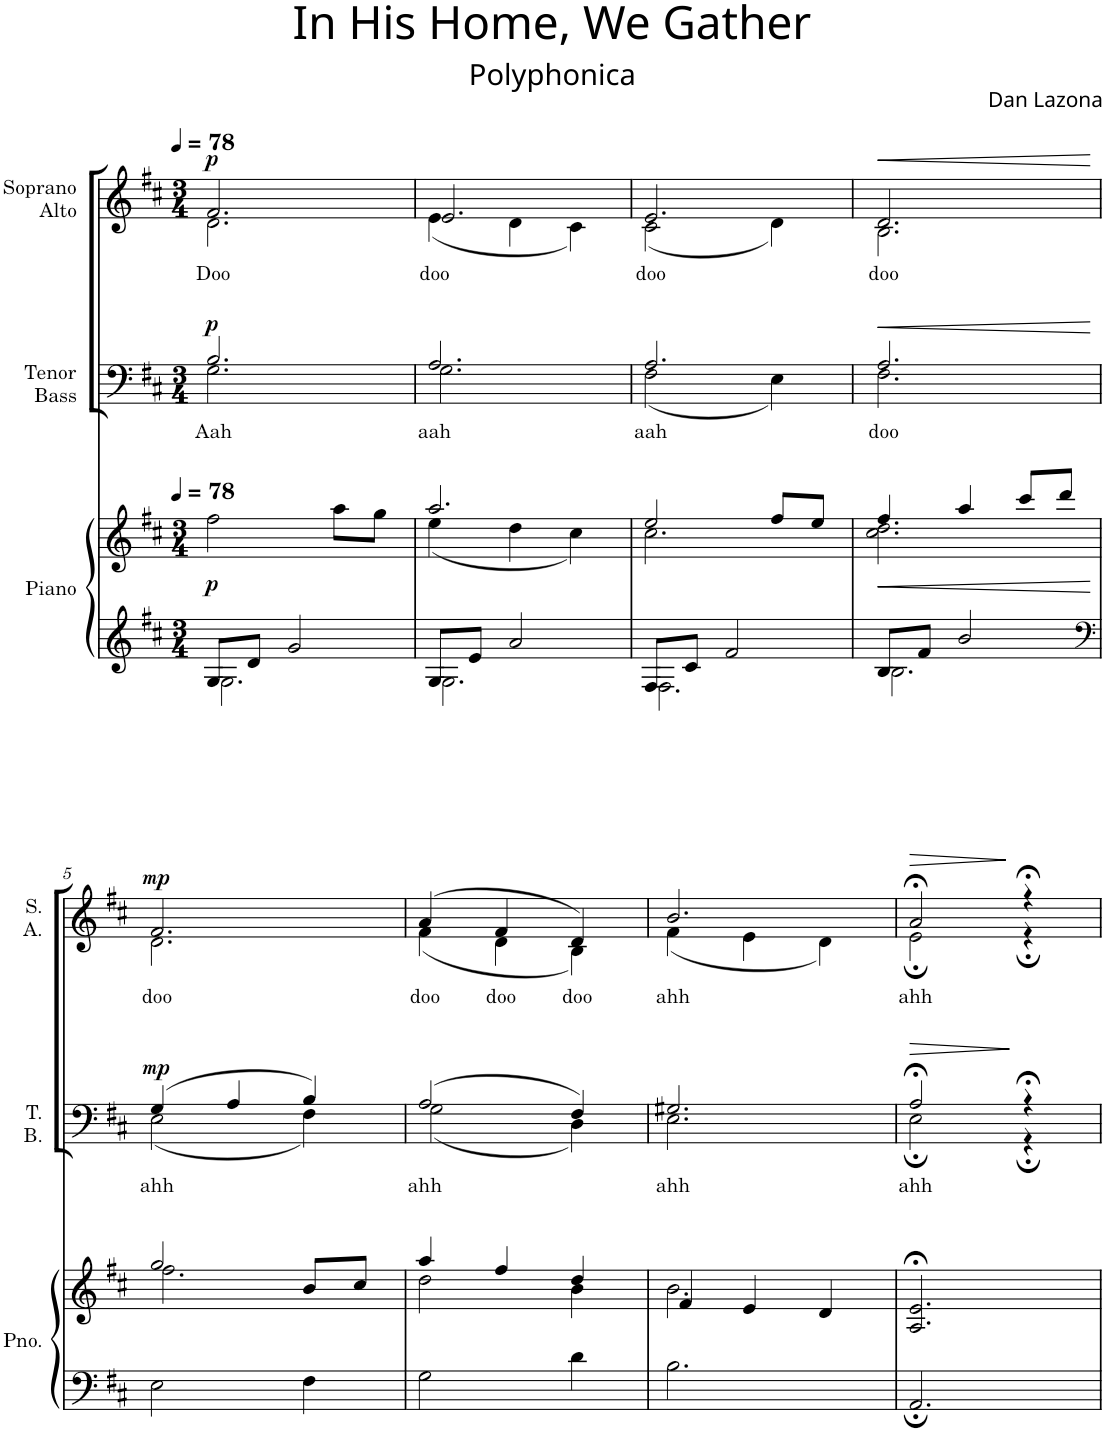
**kern	**kern	**dynam	**kern	**text	**dynam	**kern	**text	**dynam
*part3	*part3	*part3	*part2	*part2	*part2	*part1	*part1	*part1
*staff4	*staff3	*staff3/4	*staff2	*staff2	*staff2	*staff1	*staff1	*staff1
*I"Piano	*	*	*I"Tenor Bass	*	*	*I"Soprano Alto	*	*
*I'Pno.	*	*	*I'T. B.	*	*	*I'S. A.	*	*
*clefG2	*clefG2	*	*clefF4	*	*	*clefG2	*	*
*k[f#c#]	*k[f#c#]	*	*k[f#c#]	*	*	*k[f#c#]	*	*
*M3/4	*M3/4	*	*M3/4	*	*	*M3/4	*	*
*MM78	*MM78	*	*MM78	*	*	*MM78	*	*
=1	=1	=1	=1	=1	=1	=1	=1	=1
*^	*	*	*^	*	*	*	*	*
!	!	!	!LO:DY:b	!	!	!LO:LY:b	!LO:DY:a	!	!LO:LY:b	!LO:DY:a
*	*	*	*	*	*	*	*	*^	*	*
8G/L	2.G\	2ff#\	p	2.B/	2.G\	Aah	p	2.f#/	2.d\	Doo	p
8d/J	.	.	.	.	.	.	.	.	.	.	.
2g/	.	.	.	.	.	.	.	.	.	.	.
.	.	8aa\L	.	.	.	.	.	.	.	.	.
.	.	8gg\J	.	.	.	.	.	.	.	.	.
=2	=2	=2	=2	=2	=2	=2	=2	=2	=2	=2	=2
*	*	*^	*	*	*	*	*	*	*	*	*
!	!	!	!	!	!	!	!LO:LY:b	!	!	!	!LO:LY:b	!
8G/L	2.G\	2.aa/	(4ee\	.	2.A/	2.G\	aah	.	2.e/	(4e\	doo	.
8e/J	.	.	.	.	.	.	.	.	.	.	.	.
2a/	.	.	4dd\	.	.	.	.	.	.	4d\	.	.
.	.	.	4cc#\)	.	.	.	.	.	.	4c#\)	.	.
=3	=3	=3	=3	=3	=3	=3	=3	=3	=3	=3	=3	=3
!	!	!	!	!	!	!	!LO:LY:b	!	!	!	!LO:LY:b	!
8F#/L	2.F#\	2ee/	2.cc#\	.	2.A/	(2F#\	aah	.	2.e/	(2c#\	doo	.
8c#/J	.	.	.	.	.	.	.	.	.	.	.	.
2f#/	.	.	.	.	.	.	.	.	.	.	.	.
.	.	8ff#/L	.	.	.	4E\)	.	.	.	4d\)	.	.
.	.	8ee/J	.	.	.	.	.	.	.	.	.	.
=4	=4	=4	=4	=4	=4	=4	=4	=4	=4	=4	=4	=4
!	!	!	!	!LO:HP:b	!	!	!LO:LY:b	!LO:HP:b	!	!	!LO:LY:b	!LO:HP:b
8B/L	2.B\	4ff#/	2.cc#\ 2.dd\	<	2.A/	2.F#\	doo	<	2.d/	2.B\	doo	<
8f#/J	.	.	.	.	.	.	.	.	.	.	.	.
2b/	.	4aa/	.	.	.	.	.	.	.	.	.	.
.	.	8ccc#/L	.	.	.	.	.	.	.	.	.	.
.	.	8ddd/J	.	.	.	.	.	.	.	.	.	.
*v	*v	*	*	*	*v	*v	*	*	*v	*v	*	*
*	*v	*v	*	*	*	*	*	*	*
.	.	[	.	.	[	.	.	[
!!LO:LB:g=z
=5	=5	=5	=5	=5	=5	=5	=5	=5
*clefF4	*	*	*	*	*	*	*	*
*	*^	*	*^	*	*	*	*	*
!	!	!	!	!	!	!LO:LY:b	!LO:DY:a	!	!LO:LY:b	!LO:DY:a
*	*	*	*	*	*	*	*	*^	*	*
2E\	2gg/	2.ff#\	.	(4G/	(2E\	ahh	mp	2.f#/	2.d\	doo	mp
.	.	.	.	4A/	.	.	.	.	.	.	.
4F#\	8b/L	.	.	4B/)	4F#\)	.	.	.	.	.	.
.	8cc#/J	.	.	.	.	.	.	.	.	.	.
=6	=6	=6	=6	=6	=6	=6	=6	=6	=6	=6	=6
!	!	!	!	!	!	!LO:LY:b	!	!	!	!LO:LY:b	!
2G\	4aa/	2dd\	.	(2A/	(2G\	ahh	.	(4a/	(4f#\	doo	.
!	!	!	!	!	!	!	!	!	!	!LO:LY:b	!
.	4ff#/	.	.	.	.	.	.	4f#/	4d\	doo	.
!	!	!	!	!	!	!	!	!	!	!LO:LY:b	!
4d\	4dd/	4b\	.	4F#/)	4D\)	.	.	4d/)	4B\)	doo	.
=7	=7	=7	=7	=7	=7	=7	=7	=7	=7	=7	=7
!	!	!	!	!	!	!LO:LY:b	!	!	!	!LO:LY:b	!
2.B\	4f#/	2.b\	.	2.G#X/	2.E\	ahh	.	2.b/	(4f#\	ahh	.
.	4e/	.	.	.	.	.	.	.	4e\	.	.
.	4d/	.	.	.	.	.	.	.	4d\)	.	.
*	*v	*v	*	*	*	*	*	*	*	*	*
=8	=8	=8	=8	=8	=8	=8	=8	=8	=8	=8
!	!	!	!	!	!LO:LY:b	!LO:HP:b	!	!	!LO:LY:b	!LO:HP:b
2.AA;/	2.A/;< 2.e/;<	.	2A;</	2E;\	ahh	>	2a;</	2e;\	ahh	>
.	.	.	4r;<	4r;	.	]	4r;<	4r;	.	]
*	*	*	*v	*v	*	*	*	*	*	*
*	*	*	*	*	*	*v	*v	*	*
=	=	=	=	=	=	=	=	=
*-	*-	*-	*-	*-	*-	*-	*-	*-
